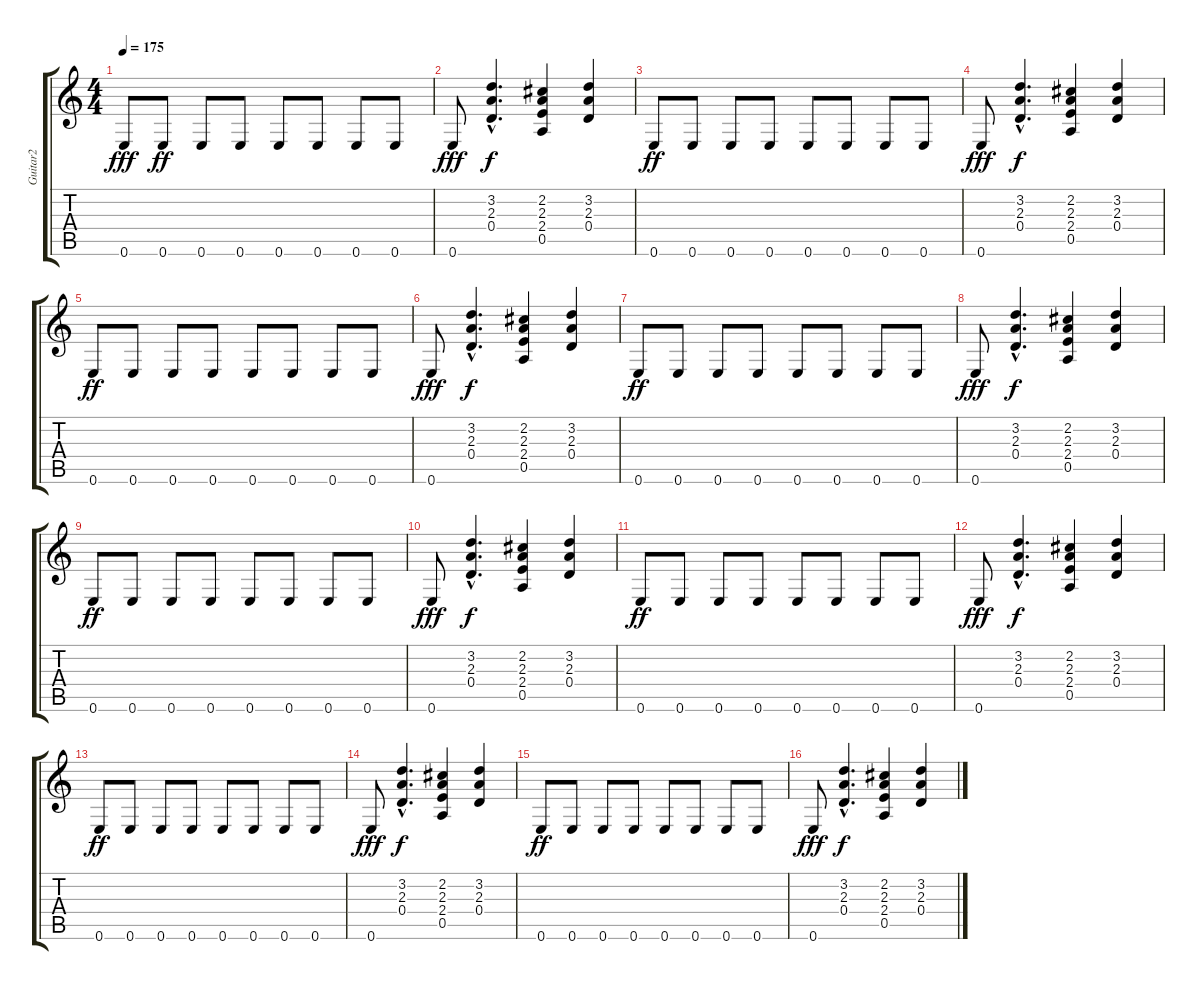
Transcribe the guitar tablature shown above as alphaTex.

\track ("Guitar2" "Guitar2") {instrument distortionguitar}
\staff {score tabs}
\tuning (E4 B3 G3 D3 A2 E2) {hide}
\ts (4 4)
\tempo 175
\clef g2
\ks c
0.6.8{dy fff} 0.6.8{dy ff} 0.6.8 0.6.8 0.6.8 0.6.8 0.6.8 0.6.8 |
0.6.8{dy fff} (3.2{hac} 2.3{hac} 0.4{hac}).4{d dy f} (2.2 2.3 2.4 0.5).4 (3.2 2.3 0.4).4 |
0.6.8{dy ff} 0.6.8 0.6.8 0.6.8 0.6.8 0.6.8 0.6.8 0.6.8 |
0.6.8{dy fff} (3.2{hac} 2.3{hac} 0.4{hac}).4{d dy f} (2.2 2.3 2.4 0.5).4 (3.2 2.3 0.4).4 |
0.6.8{dy ff} 0.6.8 0.6.8 0.6.8 0.6.8 0.6.8 0.6.8 0.6.8 |
0.6.8{dy fff} (3.2{hac} 2.3{hac} 0.4{hac}).4{d dy f} (2.2 2.3 2.4 0.5).4 (3.2 2.3 0.4).4 |
0.6.8{dy ff} 0.6.8 0.6.8 0.6.8 0.6.8 0.6.8 0.6.8 0.6.8 |
0.6.8{dy fff} (3.2{hac} 2.3{hac} 0.4{hac}).4{d dy f} (2.2 2.3 2.4 0.5).4 (3.2 2.3 0.4).4 |
0.6.8{dy ff} 0.6.8 0.6.8 0.6.8 0.6.8 0.6.8 0.6.8 0.6.8 |
0.6.8{dy fff} (3.2{hac} 2.3{hac} 0.4{hac}).4{d dy f} (2.2 2.3 2.4 0.5).4 (3.2 2.3 0.4).4 |
0.6.8{dy ff} 0.6.8 0.6.8 0.6.8 0.6.8 0.6.8 0.6.8 0.6.8 |
0.6.8{dy fff} (3.2{hac} 2.3{hac} 0.4{hac}).4{d dy f} (2.2 2.3 2.4 0.5).4 (3.2 2.3 0.4).4 |
0.6.8{dy ff} 0.6.8 0.6.8 0.6.8 0.6.8 0.6.8 0.6.8 0.6.8 |
0.6.8{dy fff} (3.2{hac} 2.3{hac} 0.4{hac}).4{d dy f} (2.2 2.3 2.4 0.5).4 (3.2 2.3 0.4).4 |
0.6.8{dy ff} 0.6.8 0.6.8 0.6.8 0.6.8 0.6.8 0.6.8 0.6.8 |
0.6.8{dy fff} (3.2{hac} 2.3{hac} 0.4{hac}).4{d dy f} (2.2 2.3 2.4 0.5).4 (3.2 2.3 0.4).4
